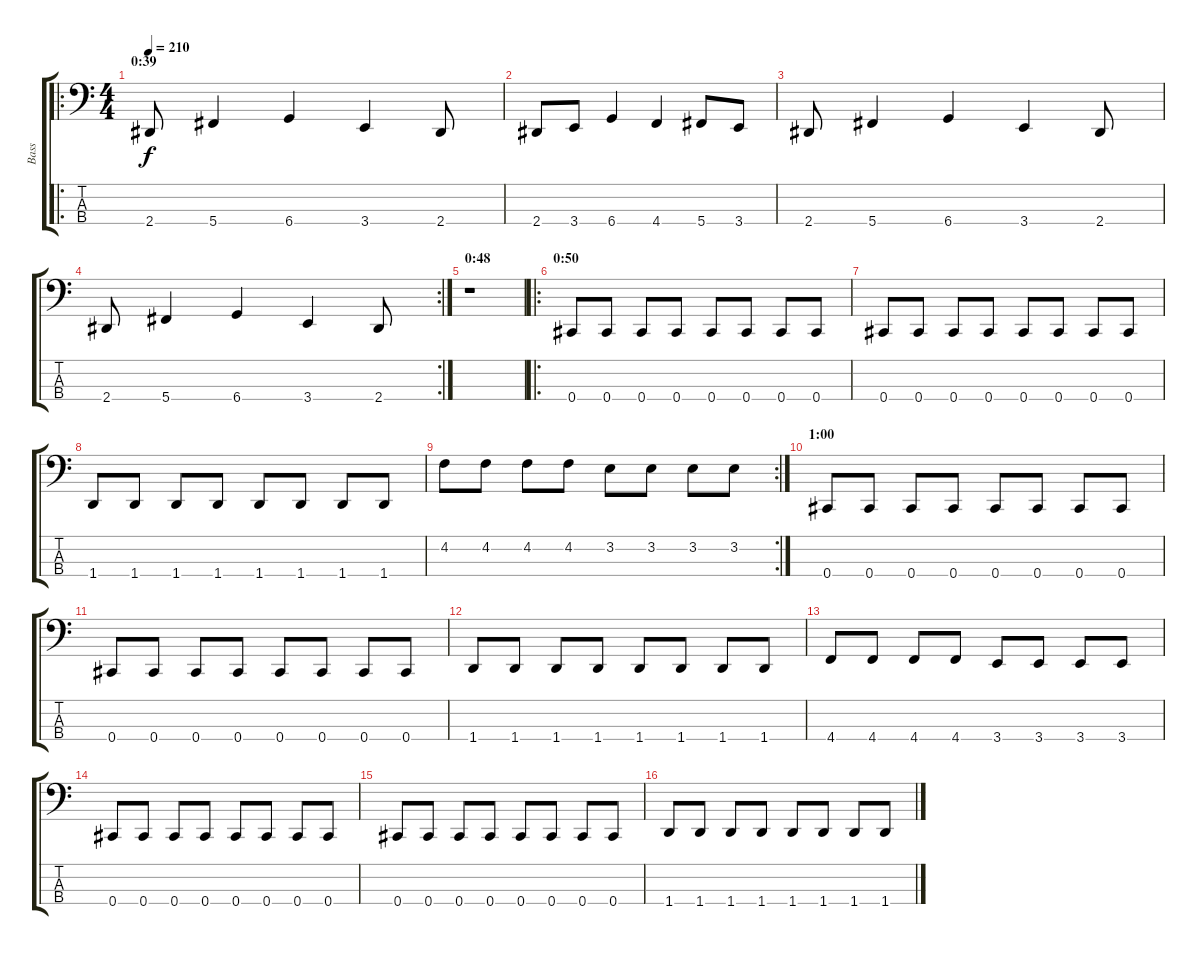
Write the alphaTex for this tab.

\track ("Bass" "Bass") {instrument electricbasspick}
\staff {score tabs}
\tuning (Gb2 Db2 Ab1 Db1) {hide}
\ro
\ts (4 4)
\section ("" "0:39")
\tempo 210
\clef f4
\ks c
2.4.8{dy f} 5.4.4 6.4.4 3.4.4 2.4.8 |
2.4.8 3.4.8 6.4.4 4.4.4 5.4.8 3.4.8 |
2.4.8 5.4.4 6.4.4 3.4.4 2.4.8 |
\rc 2
2.4.8 5.4.4 6.4.4 3.4.4 2.4.8 |
\section ("" "0:48")
r.1 |
\ro
\section ("" "0:50")
0.4.8 0.4.8 0.4.8 0.4.8 0.4.8 0.4.8 0.4.8 0.4.8 |
0.4.8 0.4.8 0.4.8 0.4.8 0.4.8 0.4.8 0.4.8 0.4.8 |
1.4.8 1.4.8 1.4.8 1.4.8 1.4.8 1.4.8 1.4.8 1.4.8 |
\rc 2
4.2.8 4.2.8 4.2.8 4.2.8 3.2.8 3.2.8 3.2.8 3.2.8 |
\section ("" "1:00")
0.4.8 0.4.8 0.4.8 0.4.8 0.4.8 0.4.8 0.4.8 0.4.8 |
0.4.8 0.4.8 0.4.8 0.4.8 0.4.8 0.4.8 0.4.8 0.4.8 |
1.4.8 1.4.8 1.4.8 1.4.8 1.4.8 1.4.8 1.4.8 1.4.8 |
4.4.8 4.4.8 4.4.8 4.4.8 3.4.8 3.4.8 3.4.8 3.4.8 |
0.4.8 0.4.8 0.4.8 0.4.8 0.4.8 0.4.8 0.4.8 0.4.8 |
0.4.8 0.4.8 0.4.8 0.4.8 0.4.8 0.4.8 0.4.8 0.4.8 |
1.4.8 1.4.8 1.4.8 1.4.8 1.4.8 1.4.8 1.4.8 1.4.8
